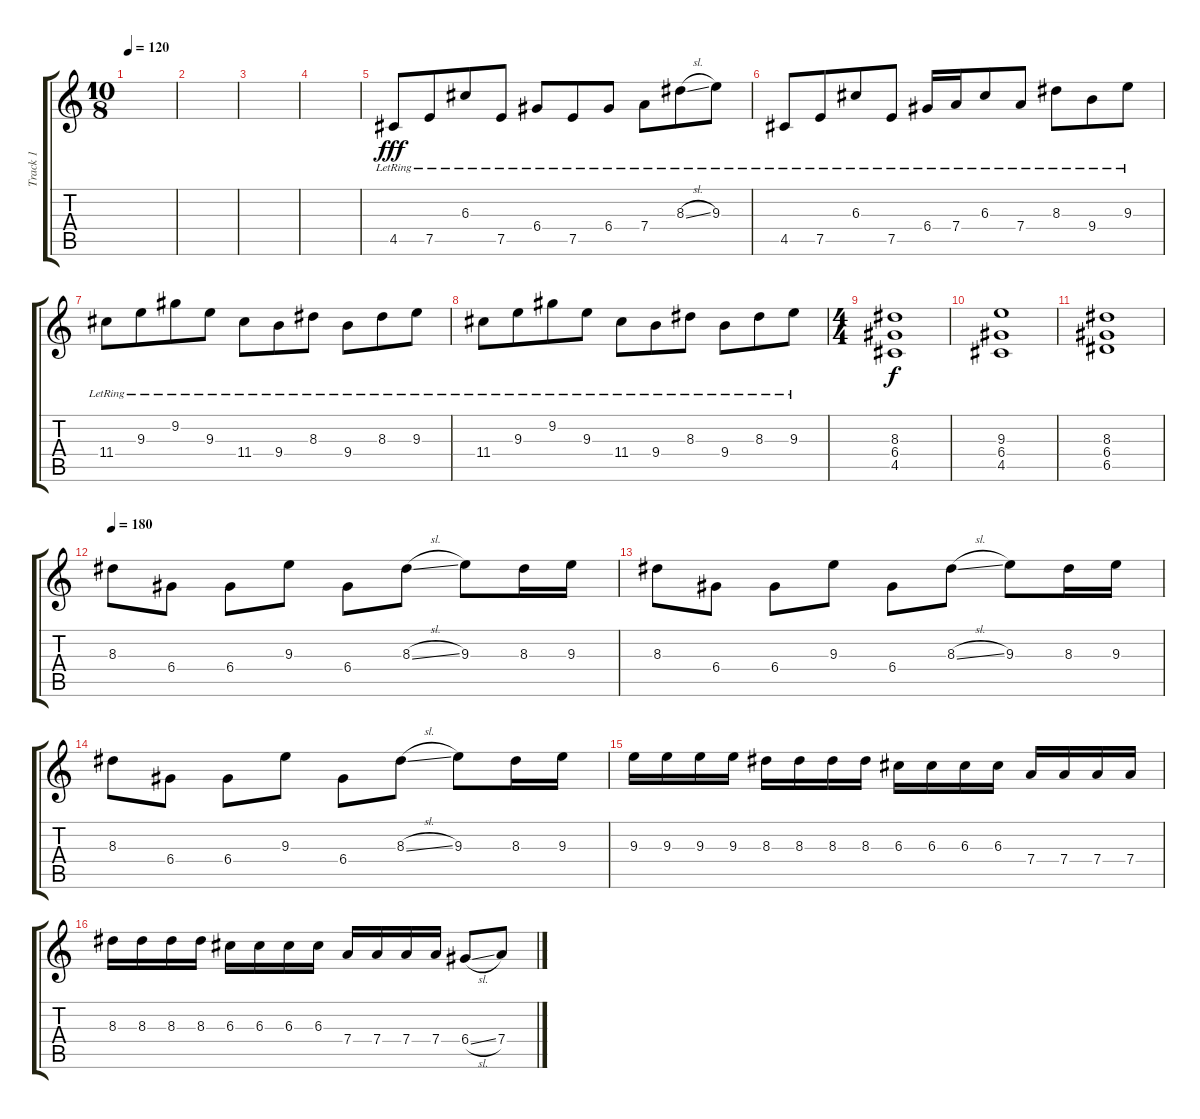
\track ("Track 1" "Track 1") {instrument distortionguitar}
\staff {score tabs}
\tuning (E4 B3 G3 D3 A2 E2) {hide}
\ts (10 8)
\tempo 120
\clef g2
\ks c
|
|
|
|
4.5{lr}.8{dy fff volume 16 instrument electricguitarclean} 7.5{lr}.8 6.3{lr}.8 7.5{lr}.8 6.4{lr}.8 7.5{lr}.8 6.4{lr}.8 7.4{lr}.8 8.3{sl lr}.8 9.3{lr}.8 |
4.5{lr}.8 7.5{lr}.8 6.3{lr}.8 7.5{lr}.8 6.4{lr}.16 7.4{lr}.16 6.3{lr}.8 7.4{lr}.8 8.3{lr}.8 9.4{lr}.8 9.3{lr}.8 |
11.4{lr}.8 9.3{lr}.8 9.2{lr}.8 9.3{lr}.8 11.4{lr}.8 9.4{lr}.8 8.3{lr}.8 9.4{lr}.8 8.3{lr}.8 9.3{lr}.8 |
11.4{lr}.8 9.3{lr}.8 9.2{lr}.8 9.3{lr}.8 11.4{lr}.8 9.4{lr}.8 8.3{lr}.8 9.4{lr}.8 8.3{lr}.8 9.3{lr}.8 |
\ts (4 4)
(8.3 6.4 4.5).1{dy f instrument distortionguitar} |
(9.3 6.4 4.5).1 |
(8.3 6.4 6.5).1 |
\tempo 180
8.3.8 6.4.8 6.4.8 9.3.8 6.4.8 8.3{sl}.8 9.3.8 8.3.16 9.3.16 |
8.3.8 6.4.8 6.4.8 9.3.8 6.4.8 8.3{sl}.8 9.3.8 8.3.16 9.3.16 |
8.3.8 6.4.8 6.4.8 9.3.8 6.4.8 8.3{sl}.8 9.3.8 8.3.16 9.3.16 |
9.3.16 9.3.16 9.3.16 9.3.16 8.3.16 8.3.16 8.3.16 8.3.16 6.3.16 6.3.16 6.3.16 6.3.16 7.4.16 7.4.16 7.4.16 7.4.16 |
8.3.16 8.3.16 8.3.16 8.3.16 6.3.16 6.3.16 6.3.16 6.3.16 7.4.16 7.4.16 7.4.16 7.4.16 6.4{sl}.8 7.4.8
